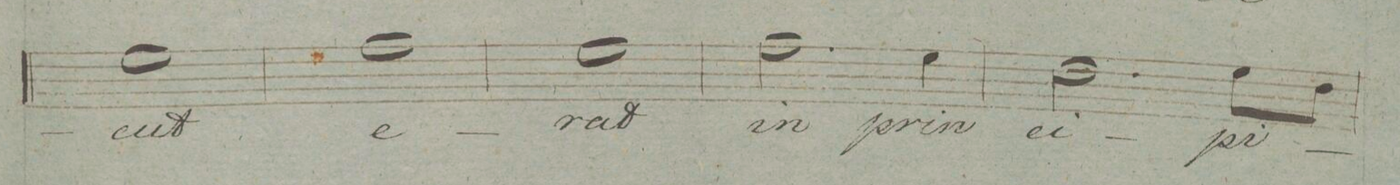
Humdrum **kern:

**kern	**text	**dynam
*I"Baſso.	*	*
*clefF4	*	*
*k[]	*	*
*met(c|)	*	*
*M2/2	*	*
1G\	-cut	.
=192	=192	=192
1A\	e-	.
=193	=193	=193
1G\	-rat	.
=194	=194	=194
2.A\	in	.
4G\	prin-	.
=195	=195	=195
2.F\	-ci-	.
8G\L	-pi-	.
8F\J	.	.
=196	=196	=196
*-	*-	*-
